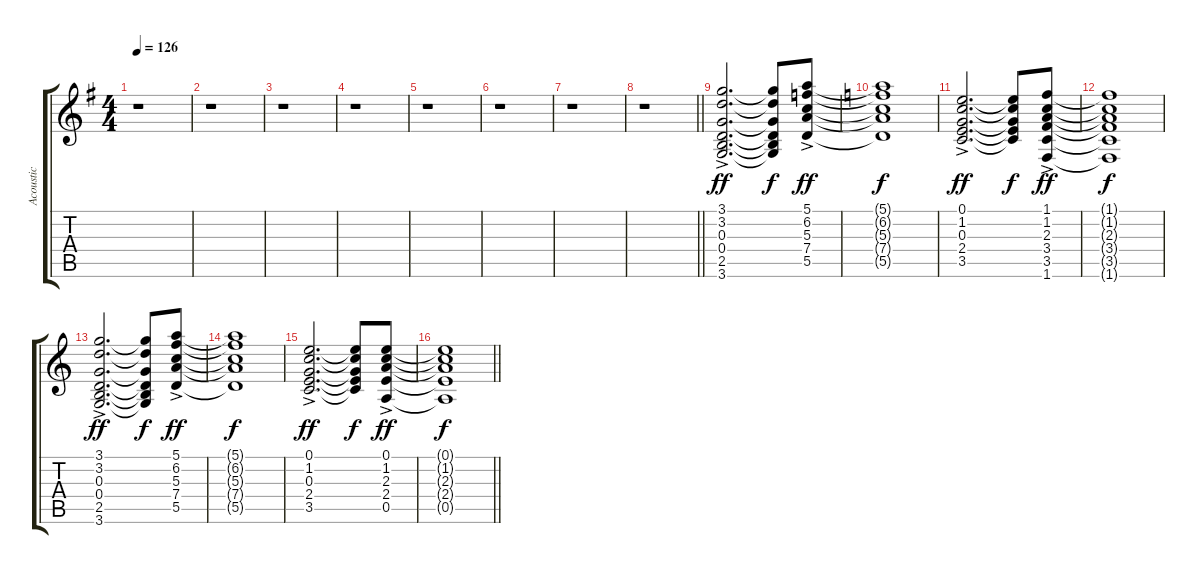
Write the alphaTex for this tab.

\track ("Acoustic" "Acoustic") {instrument acousticguitarsteel}
\staff {score tabs}
\tuning (E4 B3 G3 D3 A2 E2) {hide}
\ts (4 4)
\tempo 126
\clef g2
\ks g
r.1{dy f} |
r.1 |
r.1 |
r.1 |
r.1 |
r.1 |
r.1 |
\barLineRight lightlight
r.1 |
(3.1{ac} 3.2{ac} 0.3{ac} 0.4{ac} 2.5{ac} 3.6{ac}).2{d dy ff} (3.1{t} 3.2{t} 0.3{t} 0.4{t} 2.5{t} 3.6{t}).8{dy f} (5.1{ac} 6.2{ac} 5.3{ac} 7.4{ac} 5.5{ac}).8{dy ff} |
\ks c
(5.1{t} 6.2{t} 5.3{t} 7.4{t} 5.5{t}).1{dy f} |
(0.1{ac} 1.2{ac} 0.3{ac} 2.4{ac} 3.5{ac}).2{d dy ff} (0.1{t} 1.2{t} 0.3{t} 2.4{t} 3.5{t}).8{dy f} (1.1{ac} 1.2{ac} 2.3{ac} 3.4{ac} 3.5{ac} 1.6{ac}).8{dy ff} |
(1.1{t} 1.2{t} 2.3{t} 3.4{t} 3.5{t} 1.6{t}).1{dy f} |
(3.1{ac} 3.2{ac} 0.3{ac} 0.4{ac} 2.5{ac} 3.6{ac}).2{d dy ff} (3.1{t} 3.2{t} 0.3{t} 0.4{t} 2.5{t} 3.6{t}).8{dy f} (5.1{ac} 6.2{ac} 5.3{ac} 7.4{ac} 5.5{ac}).8{dy ff} |
(5.1{t} 6.2{t} 5.3{t} 7.4{t} 5.5{t}).1{dy f} |
(0.1{ac} 1.2{ac} 0.3{ac} 2.4{ac} 3.5{ac}).2{d dy ff} (0.1{t} 1.2{t} 0.3{t} 2.4{t} 3.5{t}).8{dy f} (0.1{ac} 1.2{ac} 2.3{ac} 2.4{ac} 0.5{ac}).8{dy ff} |
\barLineRight lightlight
(0.1{t} 1.2{t} 2.3{t} 2.4{t} 0.5{t}).1{dy f}
